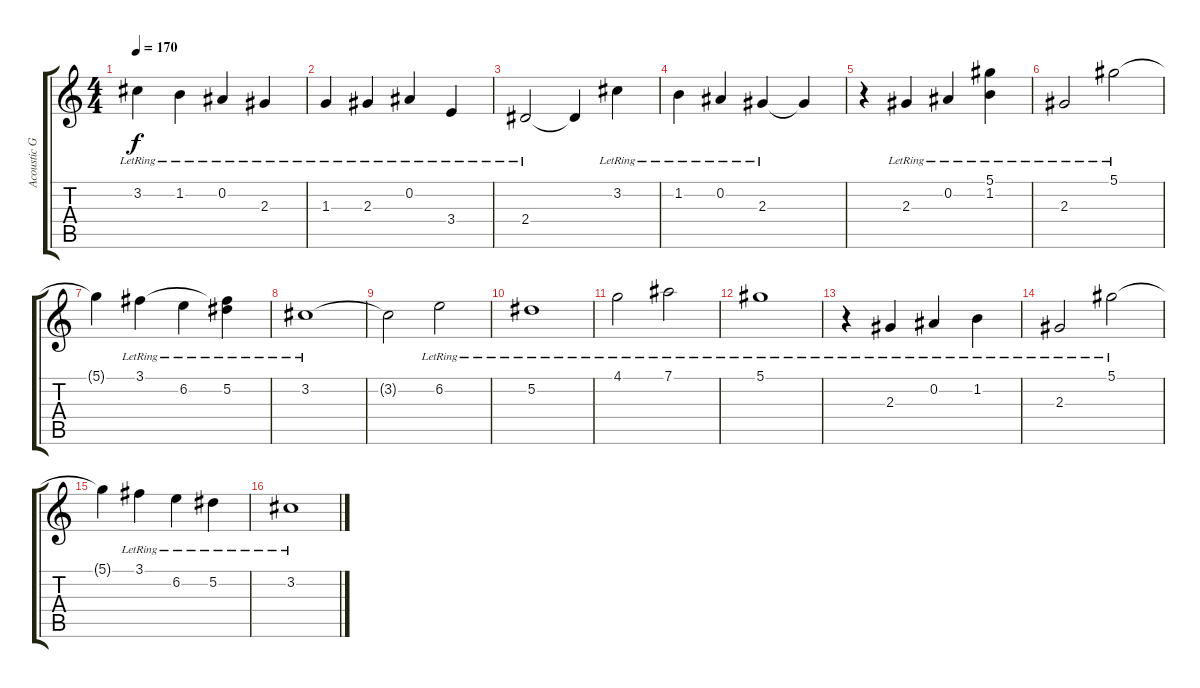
\track ("Acoustic Guitar 2" "Acoustic G") {instrument acousticguitarsteel}
\staff {score tabs}
\tuning (Eb4 Bb3 Gb3 Db3 Ab2 Eb2) {hide}
\ts (4 4)
\tempo 170
\clef g2
\ks c
3.2{lr}.4{dy f} 1.2{lr}.4 0.2{lr}.4 2.3{lr}.4 |
1.3{lr}.4 2.3{lr}.4 0.2{lr}.4 3.4{lr}.4 |
2.4{lr}.2 2.4{t}.4 3.2{lr}.4 |
1.2{lr}.4 0.2{lr}.4 2.3{lr}.4 2.3{t}.4 |
r.4 2.3{lr}.4 0.2{lr}.4 (5.1 1.2{lr}).4 |
2.3{lr}.2 5.1{lr}.2 |
5.1{t}.4 3.1{lr}.4 6.2{lr}.4 (3.1{t} 5.2{lr}).4 |
3.2{lr}.1 |
3.2{t}.2 6.2{lr}.2 |
5.2{lr}.1 |
4.1{lr}.2 7.1{lr}.2 |
5.1{lr}.1 |
r.4 2.3{lr}.4 0.2{lr}.4 1.2{lr}.4 |
2.3{lr}.2 5.1{lr}.2 |
5.1{t}.4 3.1{lr}.4 6.2{lr}.4 5.2{lr}.4 |
3.2{lr}.1
